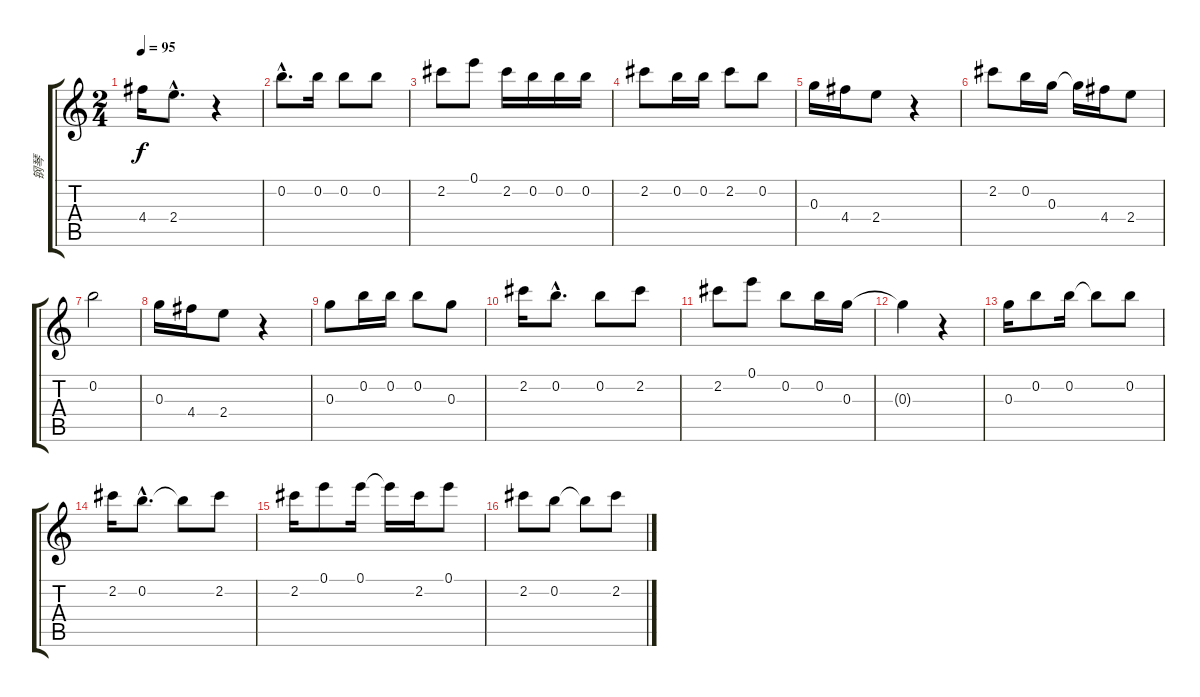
\track ("钢琴" "钢琴") {instrument acousticgrandpiano}
\staff {score tabs}
\tuning (E6 B5 G5 D5 A4 E4) {hide}
\ts (2 4)
\tempo 95
\clef g2
\ks c
4.4.16{dy f} 2.4{hac}.8{d} r.4 |
0.2{hac}.8{d} 0.2.16 0.2.8 0.2.8 |
2.2.8 0.1.8 2.2.16 0.2.16 0.2.16 0.2.16 |
2.2.8 0.2.16 0.2.16 2.2.8 0.2.8 |
0.3.16 4.4.16 2.4.8 r.4 |
2.2.8 0.2.16 0.3.16 0.3{t}.16 4.4.16 2.4.8 |
0.2.2 |
0.3.16 4.4.16 2.4.8 r.4 |
0.3.8 0.2.16 0.2.16 0.2.8 0.3.8 |
2.2.16 0.2{hac}.8{d} 0.2.8 2.2.8 |
2.2.8 0.1.8 0.2.8 0.2.16 0.3.16 |
0.3{t}.4 r.4 |
0.3.16 0.2.8 0.2.16 0.2{t}.8 0.2.8 |
2.2.16 0.2{hac}.8{d} 0.2{t}.8 2.2.8 |
2.2.16 0.1.8 0.1.16 0.1{t}.16 2.2.16 0.1.8 |
2.2.8 0.2.8 0.2{t}.8 2.2.8
